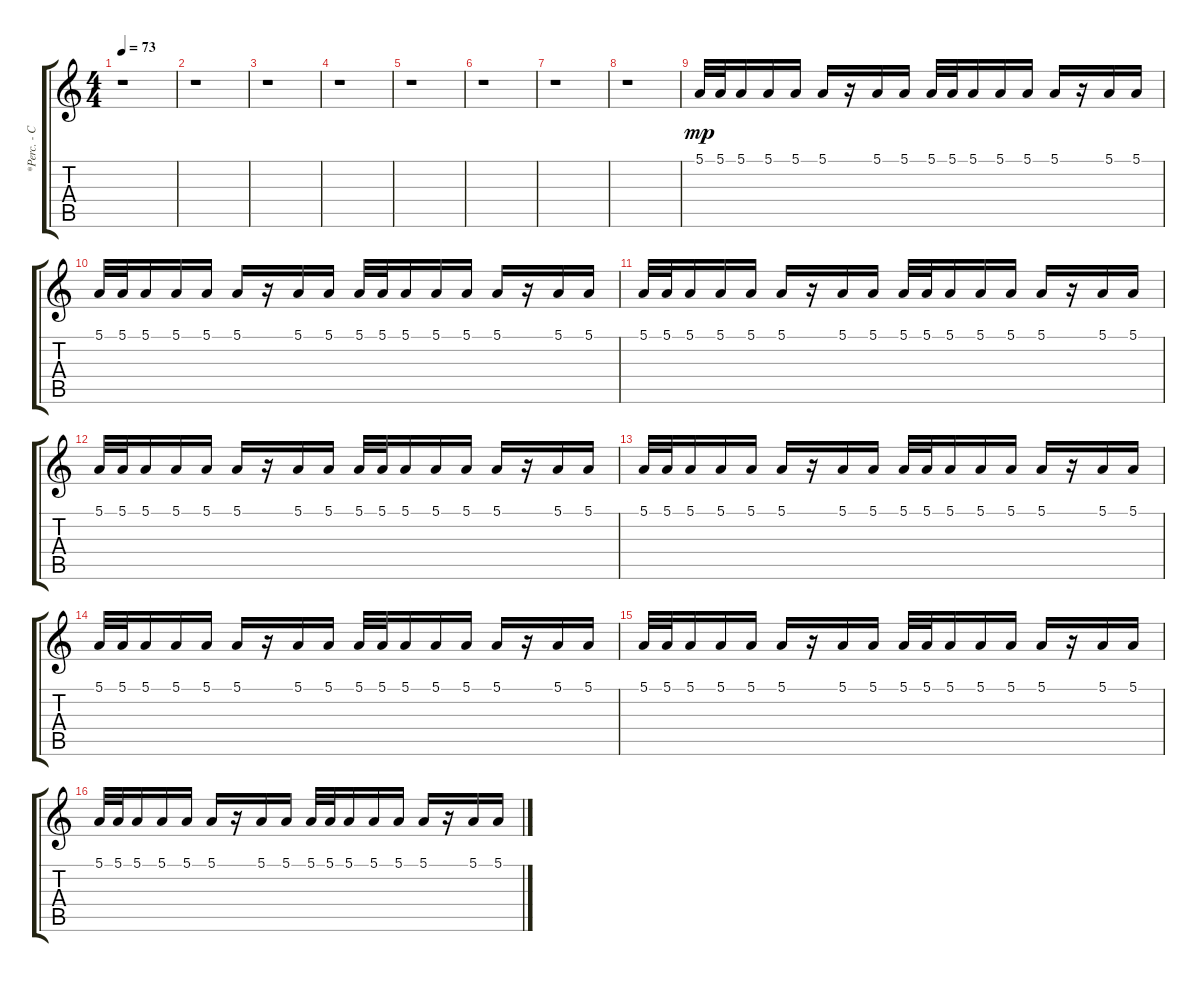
\track ("*Perc. - Cabasa" "*Perc. - C") {instrument acousticgrandpiano}
\staff {score tabs}
\tuning (E4 B3 G3 D3 A2 E2) {hide}
\ts (4 4)
\tempo 73
\clef g2
\ks c
r.1{dy mp} |
r.1 |
r.1 |
r.1 |
r.1 |
r.1 |
r.1 |
r.1 |
5.1.32 5.1.32 5.1.16 5.1.16 5.1.16 5.1.16 r.16 5.1.16 5.1.16 5.1.32 5.1.32 5.1.16 5.1.16 5.1.16 5.1.16 r.16 5.1.16 5.1.16 |
5.1.32 5.1.32 5.1.16 5.1.16 5.1.16 5.1.16 r.16 5.1.16 5.1.16 5.1.32 5.1.32 5.1.16 5.1.16 5.1.16 5.1.16 r.16 5.1.16 5.1.16 |
5.1.32 5.1.32 5.1.16 5.1.16 5.1.16 5.1.16 r.16 5.1.16 5.1.16 5.1.32 5.1.32 5.1.16 5.1.16 5.1.16 5.1.16 r.16 5.1.16 5.1.16 |
5.1.32 5.1.32 5.1.16 5.1.16 5.1.16 5.1.16 r.16 5.1.16 5.1.16 5.1.32 5.1.32 5.1.16 5.1.16 5.1.16 5.1.16 r.16 5.1.16 5.1.16 |
5.1.32 5.1.32 5.1.16 5.1.16 5.1.16 5.1.16 r.16 5.1.16 5.1.16 5.1.32 5.1.32 5.1.16 5.1.16 5.1.16 5.1.16 r.16 5.1.16 5.1.16 |
5.1.32 5.1.32 5.1.16 5.1.16 5.1.16 5.1.16 r.16 5.1.16 5.1.16 5.1.32 5.1.32 5.1.16 5.1.16 5.1.16 5.1.16 r.16 5.1.16 5.1.16 |
5.1.32 5.1.32 5.1.16 5.1.16 5.1.16 5.1.16 r.16 5.1.16 5.1.16 5.1.32 5.1.32 5.1.16 5.1.16 5.1.16 5.1.16 r.16 5.1.16 5.1.16 |
5.1.32 5.1.32 5.1.16 5.1.16 5.1.16 5.1.16 r.16 5.1.16 5.1.16 5.1.32 5.1.32 5.1.16 5.1.16 5.1.16 5.1.16 r.16 5.1.16 5.1.16
